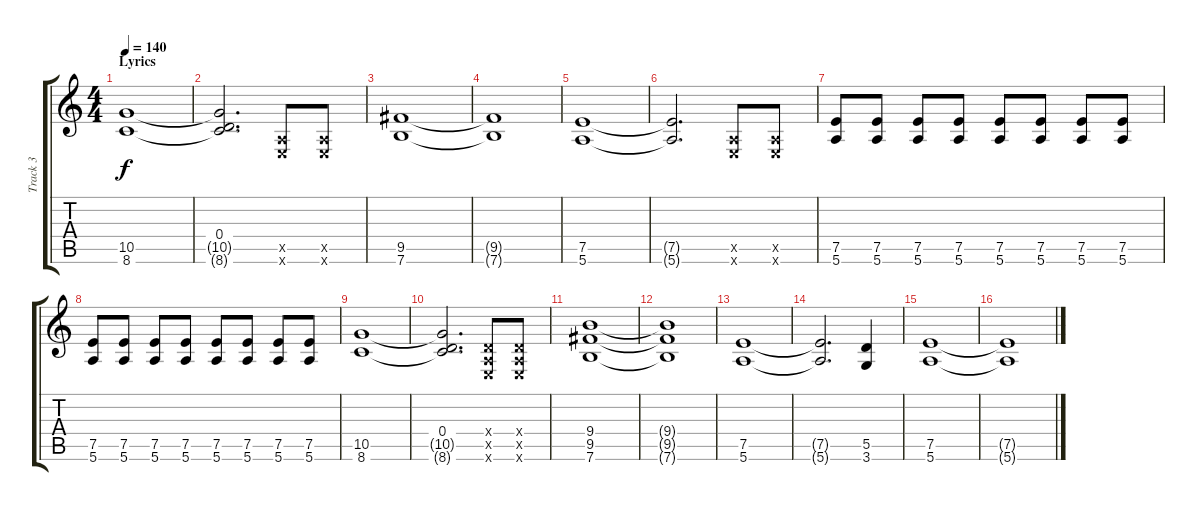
\track ("Track 3" "Track 3") {instrument electricguitarclean}
\staff {score tabs}
\tuning (E4 B3 G3 D3 A2 E2) {hide}
\ts (4 4)
\section ("" "Lyrics")
\tempo 140
\clef g2
\ks c
(10.5 8.6).1{dy f instrument overdrivenguitar} |
(0.4 10.5{t} 8.6{t}).2{d} (0.5{x} 0.6{x}).8 (0.5{x} 0.6{x}).8 |
(9.5 7.6).1 |
(9.5{t} 7.6{t}).1 |
(7.5 5.6).1 |
(7.5{t} 5.6{t}).2{d} (0.5{x} 0.6{x}).8 (0.5{x} 0.6{x}).8 |
(7.5 5.6).8 (7.5 5.6).8 (7.5 5.6).8 (7.5 5.6).8 (7.5 5.6).8 (7.5 5.6).8 (7.5 5.6).8 (7.5 5.6).8 |
(7.5 5.6).8 (7.5 5.6).8 (7.5 5.6).8 (7.5 5.6).8 (7.5 5.6).8 (7.5 5.6).8 (7.5 5.6).8 (7.5 5.6).8 |
(10.5 8.6).1 |
(0.4 10.5{t} 8.6{t}).2{d} (0.4{x} 0.5{x} 0.6{x}).8 (0.4{x} 0.5{x} 0.6{x}).8 |
(9.4 9.5 7.6).1 |
(9.4{t} 9.5{t} 7.6{t}).1 |
(7.5 5.6).1 |
(7.5{t} 5.6{t}).2{d} (5.5 3.6).4 |
(7.5 5.6).1 |
(7.5{t} 5.6{t}).1
